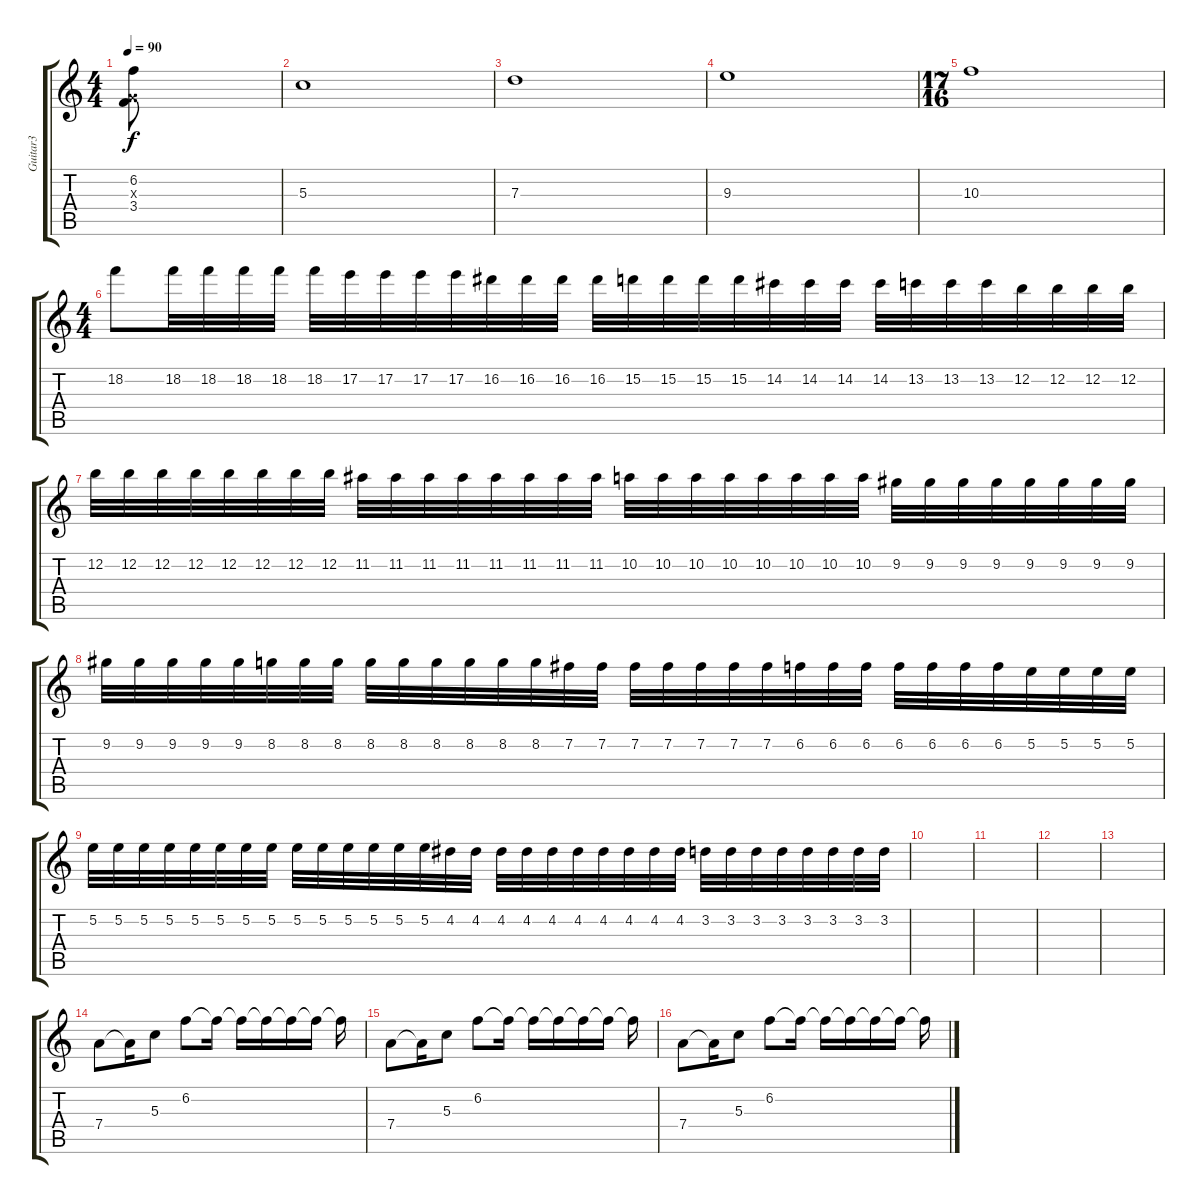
\track ("Guitar3" "Guitar3") {instrument distortionguitar}
\staff {score tabs}
\tuning (E4 B3 G3 D3 A2 D2) {hide}
\ts (4 4)
\tempo 90
\clef g2
\ks c
(6.2 0.3{x} 3.4).8{dy f} |
5.3.1 |
7.3.1 |
9.3.1 |
\ts (17 16)
10.3.1 |
\ts (4 4)
18.2.8 18.2.32 18.2.32 18.2.32 18.2.32 18.2.32 17.2.32 17.2.32 17.2.32 17.2.32 16.2.32 16.2.32 16.2.32 16.2.32 15.2.32 15.2.32 15.2.32 15.2.32 14.2.32 14.2.32 14.2.32 14.2.32 13.2.32 13.2.32 13.2.32 12.2.32 12.2.32 12.2.32 12.2.32 |
12.2.32 12.2.32 12.2.32 12.2.32 12.2.32 12.2.32 12.2.32 12.2.32 11.2.32 11.2.32 11.2.32 11.2.32 11.2.32 11.2.32 11.2.32 11.2.32 10.2.32 10.2.32 10.2.32 10.2.32 10.2.32 10.2.32 10.2.32 10.2.32 9.2.32 9.2.32 9.2.32 9.2.32 9.2.32 9.2.32 9.2.32 9.2.32 |
9.2.32 9.2.32 9.2.32 9.2.32 9.2.32 8.2.32 8.2.32 8.2.32 8.2.32 8.2.32 8.2.32 8.2.32 8.2.32 8.2.32 7.2.32 7.2.32 7.2.32 7.2.32 7.2.32 7.2.32 7.2.32 6.2.32 6.2.32 6.2.32 6.2.32 6.2.32 6.2.32 6.2.32 5.2.32 5.2.32 5.2.32 5.2.32 |
5.2.32 5.2.32 5.2.32 5.2.32 5.2.32 5.2.32 5.2.32 5.2.32 5.2.32 5.2.32 5.2.32 5.2.32 5.2.32 5.2.32 4.2.32 4.2.32 4.2.32 4.2.32 4.2.32 4.2.32 4.2.32 4.2.32 4.2.32 4.2.32 3.2.32 3.2.32 3.2.32 3.2.32 3.2.32 3.2.32 3.2.32 3.2.32 |
|
|
|
|
7.4.8{instrument electricguitarclean} 7.4{t}.16 5.3.8 6.2.8 6.2{t}.16 6.2{t}.16 6.2{t}.16 6.2{t}.16 6.2{t}.16 6.2{t}.16 |
7.4.8{instrument electricguitarclean} 7.4{t}.16 5.3.8 6.2.8 6.2{t}.16 6.2{t}.16 6.2{t}.16 6.2{t}.16 6.2{t}.16 6.2{t}.16 |
7.4.8{instrument electricguitarclean} 7.4{t}.16 5.3.8 6.2.8 6.2{t}.16 6.2{t}.16 6.2{t}.16 6.2{t}.16 6.2{t}.16 6.2{t}.16
